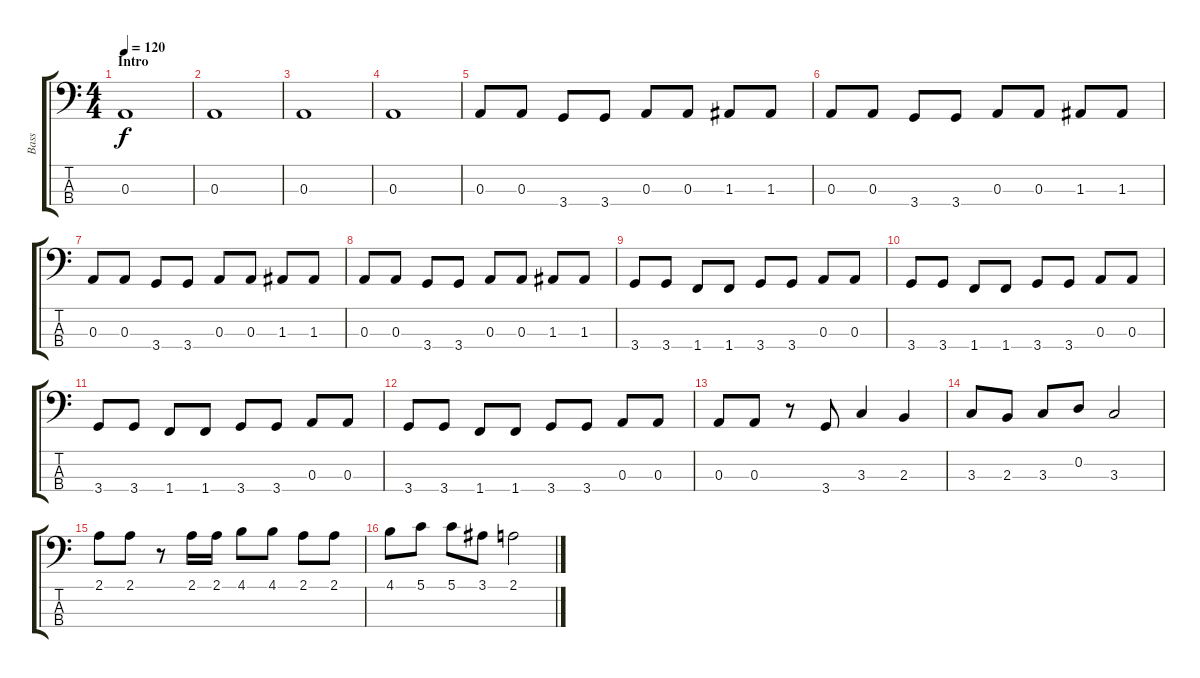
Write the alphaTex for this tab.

\track ("Bass" "Bass") {instrument electricbassfinger}
\staff {score tabs}
\tuning (G2 D2 A1 E1) {hide}
\ts (4 4)
\section ("" "Intro")
\tempo 120
\clef f4
\ks c
0.3.1{dy f instrument electricbassfinger} |
0.3.1 |
0.3.1 |
0.3.1 |
0.3.8 0.3.8 3.4.8 3.4.8 0.3.8 0.3.8 1.3.8 1.3.8 |
0.3.8 0.3.8 3.4.8 3.4.8 0.3.8 0.3.8 1.3.8 1.3.8 |
0.3.8 0.3.8 3.4.8 3.4.8 0.3.8 0.3.8 1.3.8 1.3.8 |
0.3.8 0.3.8 3.4.8 3.4.8 0.3.8 0.3.8 1.3.8 1.3.8 |
3.4.8 3.4.8 1.4.8 1.4.8 3.4.8 3.4.8 0.3.8 0.3.8 |
3.4.8 3.4.8 1.4.8 1.4.8 3.4.8 3.4.8 0.3.8 0.3.8 |
3.4.8 3.4.8 1.4.8 1.4.8 3.4.8 3.4.8 0.3.8 0.3.8 |
3.4.8 3.4.8 1.4.8 1.4.8 3.4.8 3.4.8 0.3.8 0.3.8 |
0.3.8 0.3.8 r.8 3.4.8 3.3.4 2.3.4 |
3.3.8 2.3.8 3.3.8 0.2.8 3.3.2 |
2.1.8 2.1.8 r.8 2.1.16 2.1.16 4.1.8 4.1.8 2.1.8 2.1.8 |
4.1.8 5.1.8 5.1.8 3.1.8 2.1.2
